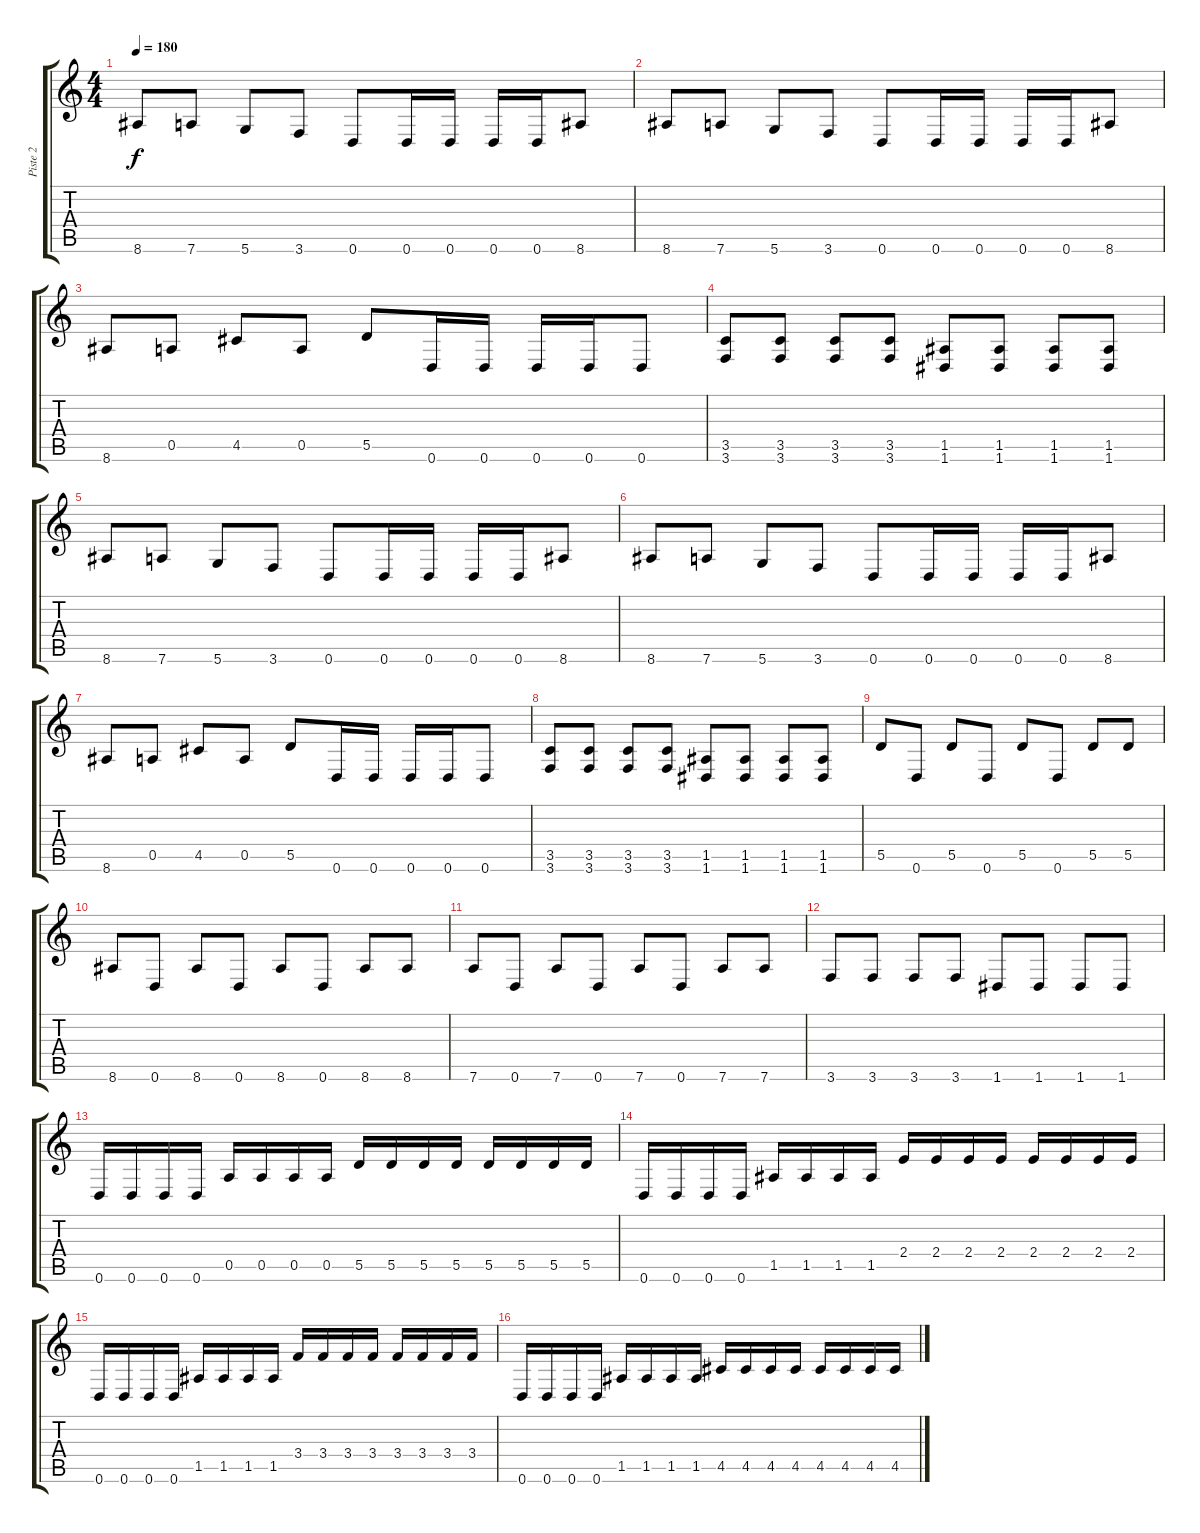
\track ("Piste 2" "Piste 2") {instrument distortionguitar}
\staff {score tabs}
\tuning (E4 B3 G3 D3 A2 D2) {hide}
\ts (4 4)
\tempo 180
\clef g2
\ks c
8.6.8{dy f} 7.6.8 5.6.8 3.6.8 0.6.8 0.6.16 0.6.16 0.6.16 0.6.16 8.6.8 |
8.6.8 7.6.8 5.6.8 3.6.8 0.6.8 0.6.16 0.6.16 0.6.16 0.6.16 8.6.8 |
8.6.8 0.5.8 4.5.8 0.5.8 5.5.8 0.6.16 0.6.16 0.6.16 0.6.16 0.6.8 |
(3.5 3.6).8 (3.5 3.6).8 (3.5 3.6).8 (3.5 3.6).8 (1.5 1.6).8 (1.5 1.6).8 (1.5 1.6).8 (1.5 1.6).8 |
8.6.8 7.6.8 5.6.8 3.6.8 0.6.8 0.6.16 0.6.16 0.6.16 0.6.16 8.6.8 |
8.6.8 7.6.8 5.6.8 3.6.8 0.6.8 0.6.16 0.6.16 0.6.16 0.6.16 8.6.8 |
8.6.8 0.5.8 4.5.8 0.5.8 5.5.8 0.6.16 0.6.16 0.6.16 0.6.16 0.6.8 |
(3.5 3.6).8 (3.5 3.6).8 (3.5 3.6).8 (3.5 3.6).8 (1.5 1.6).8 (1.5 1.6).8 (1.5 1.6).8 (1.5 1.6).8 |
5.5.8 0.6.8 5.5.8 0.6.8 5.5.8 0.6.8 5.5.8 5.5.8 |
8.6.8 0.6.8 8.6.8 0.6.8 8.6.8 0.6.8 8.6.8 8.6.8 |
7.6.8 0.6.8 7.6.8 0.6.8 7.6.8 0.6.8 7.6.8 7.6.8 |
3.6.8 3.6.8 3.6.8 3.6.8 1.6.8 1.6.8 1.6.8 1.6.8 |
0.6.16 0.6.16 0.6.16 0.6.16 0.5.16 0.5.16 0.5.16 0.5.16 5.5.16 5.5.16 5.5.16 5.5.16 5.5.16 5.5.16 5.5.16 5.5.16 |
0.6.16 0.6.16 0.6.16 0.6.16 1.5.16 1.5.16 1.5.16 1.5.16 2.4.16 2.4.16 2.4.16 2.4.16 2.4.16 2.4.16 2.4.16 2.4.16 |
0.6.16 0.6.16 0.6.16 0.6.16 1.5.16 1.5.16 1.5.16 1.5.16 3.4.16 3.4.16 3.4.16 3.4.16 3.4.16 3.4.16 3.4.16 3.4.16 |
0.6.16 0.6.16 0.6.16 0.6.16 1.5.16 1.5.16 1.5.16 1.5.16 4.5.16 4.5.16 4.5.16 4.5.16 4.5.16 4.5.16 4.5.16 4.5.16
